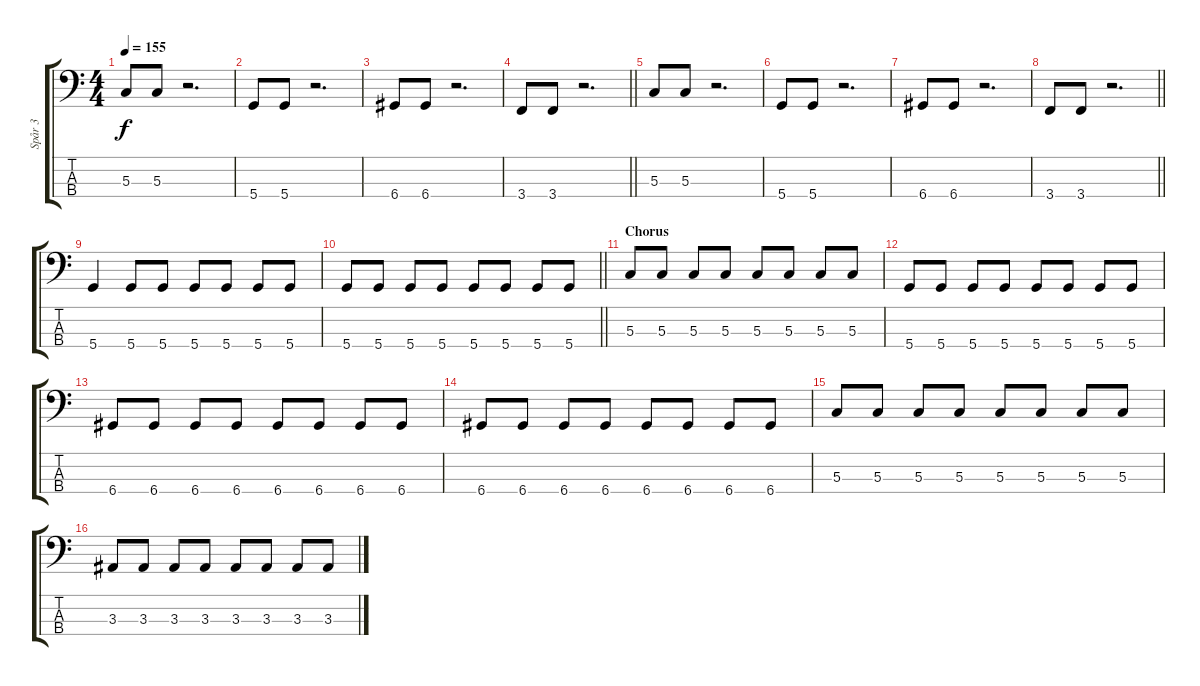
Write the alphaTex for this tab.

\track ("Spår 3" "Spår 3") {instrument electricbassfinger}
\staff {score tabs}
\tuning (F2 C2 G1 D1) {hide}
\ts (4 4)
\tempo 155
\clef f4
\ks c
5.3.8{dy f} 5.3.8 r.2{d} |
5.4.8 5.4.8 r.2{d} |
6.4.8 6.4.8 r.2{d} |
\barLineRight lightlight
3.4.8 3.4.8 r.2{d} |
5.3.8 5.3.8 r.2{d} |
5.4.8 5.4.8 r.2{d} |
6.4.8 6.4.8 r.2{d} |
\barLineRight lightlight
3.4.8 3.4.8 r.2{d} |
5.4.4 5.4.8 5.4.8 5.4.8 5.4.8 5.4.8 5.4.8 |
\barLineRight lightlight
5.4.8 5.4.8 5.4.8 5.4.8 5.4.8 5.4.8 5.4.8 5.4.8 |
\section ("" "Chorus")
5.3.8 5.3.8 5.3.8 5.3.8 5.3.8 5.3.8 5.3.8 5.3.8 |
5.4.8 5.4.8 5.4.8 5.4.8 5.4.8 5.4.8 5.4.8 5.4.8 |
6.4.8 6.4.8 6.4.8 6.4.8 6.4.8 6.4.8 6.4.8 6.4.8 |
6.4.8 6.4.8 6.4.8 6.4.8 6.4.8 6.4.8 6.4.8 6.4.8 |
5.3.8 5.3.8 5.3.8 5.3.8 5.3.8 5.3.8 5.3.8 5.3.8 |
3.3.8 3.3.8 3.3.8 3.3.8 3.3.8 3.3.8 3.3.8 3.3.8
